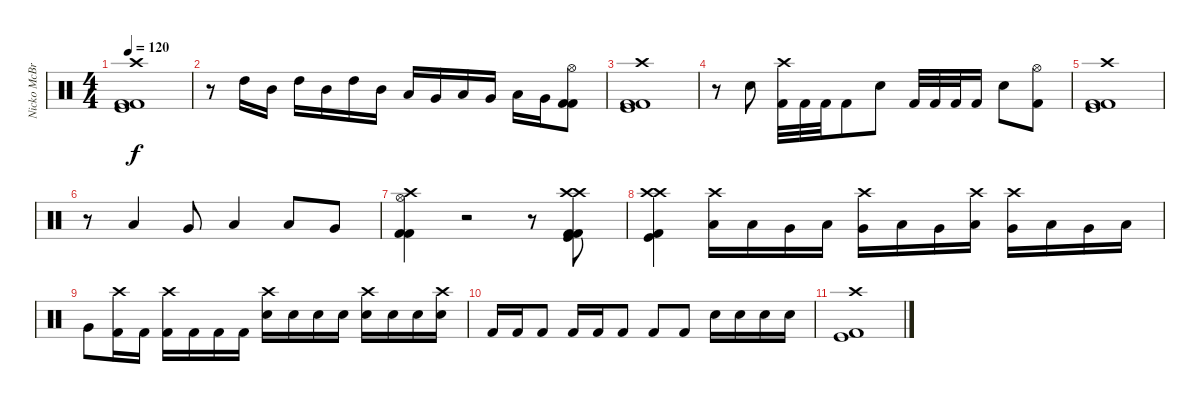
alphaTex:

\track ("Nicko McBrain" "Nicko McBr") {instrument percussion}
\staff {score}
\articulation defaults
\ts (4 4)
\tempo 120
\clef neutral
\ks c
("Crash high (hit)" "Kick (hit)" "Kick (hit) 2" "Kick (hit) 2").1{dy f} |
r.8 "High Tom (hit)".16 "Mid Tom (hit)".16 "High Tom (hit)".16 "Mid Tom (hit)".16 "High Tom (hit)".16 "Mid Tom (hit)".16 "Low Tom (hit)".16 "Very Low Tom (hit)".16 "Low Tom (hit)".16 "Very Low Tom (hit)".16 "Low Tom (hit)".16 "Very Low Tom (hit)".16 ("Hi-Hat (open)" "Kick (hit) 2" "Kick (hit) 2").8 |
("Crash high (hit)" "Kick (hit)" "Kick (hit) 2" "Kick (hit) 2").1 |
r.8 "Snare (hit) 2".8 ("Crash high (hit)" "Kick (hit) 2").32 "Kick (hit) 2".32 "Kick (hit) 2".32 "Kick (hit) 2".8 "Snare (hit) 2".8 "Kick (hit) 2".32 "Kick (hit) 2".32 "Kick (hit) 2".32 "Kick (hit) 2".16 "Snare (hit) 2".8 ("Hi-Hat (open)" "Kick (hit) 2").8 |
("Crash high (hit)" "Kick (hit)" "Kick (hit) 2" "Kick (hit) 2").1 |
r.8 "Low Tom (hit)".4 "Very Low Tom (hit)".8 "Low Floor Tom (hit)".4 "Low Tom (hit)".8 "Very Low Tom (hit)".8 |
("Crash high (hit)" "Hi-Hat (open)" "Kick (hit) 2" "Kick (hit) 2").4 r.2 r.8 ("Crash high (hit)" "Crash high (hit)" "Kick (hit)" "Kick (hit) 2" "Kick (hit) 2").8 |
("Crash high (hit)" "Crash high (hit)" "Kick (hit)" "Kick (hit) 2").4 ("Crash high (hit)" "Low Tom (hit)").16 "Low Tom (hit)".16 "Very Low Tom (hit)".16 "Low Tom (hit)".16 ("Crash high (hit)" "Very Low Tom (hit)").16 "Low Tom (hit)".16 "Very Low Tom (hit)".16 ("Crash high (hit)" "Low Tom (hit)").16 ("Crash high (hit)" "Very Low Tom (hit)").16 "Low Tom (hit)".16 "Very Low Tom (hit)".16 "Low Tom (hit)".16 |
"Very Low Tom (hit)".8 ("Crash high (hit)" "Kick (hit) 2").16 "Kick (hit) 2".16 ("Crash high (hit)" "Kick (hit) 2").16 "Kick (hit) 2".16 "Kick (hit) 2".16 "Kick (hit) 2".16 ("Crash high (hit)" "Snare (hit) 2").16 "Snare (hit) 2".16 "Snare (hit) 2".16 "Snare (hit) 2".16 ("Crash high (hit)" "Snare (hit) 2").16 "Snare (hit) 2".16 "Snare (hit) 2".16 ("Crash high (hit)" "Snare (hit) 2").16 |
"Kick (hit) 2".16 "Kick (hit) 2".16 "Kick (hit) 2".8 "Kick (hit) 2".16 "Kick (hit) 2".16 "Kick (hit) 2".8 "Kick (hit) 2".8 "Kick (hit) 2".8 "Snare (hit) 2".16 "Snare (hit) 2".16 "Snare (hit) 2".16 "Snare (hit) 2".16 |
("Crash high (hit)" "Kick (hit)" "Kick (hit) 2").1
